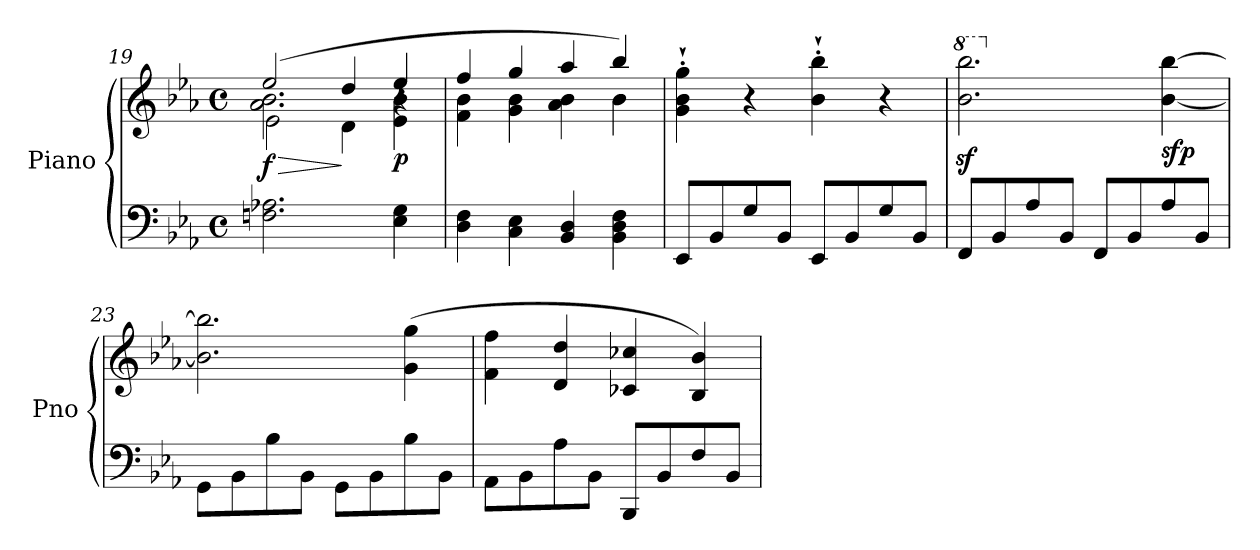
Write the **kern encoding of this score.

**kern	**kern	**dynam
*part1	*part1	*part1
*staff2	*staff1	*staff1/2
*I"Piano	*	*
*I'Pno	*	*
*clefF4	*clefG2	*
*k[b-e-a-]	*k[b-e-a-]	*
*M4/4	*M4/4	*
*met(c)	*met(c)	*
=19	=19	=19
!	!	!LO:HP:b
*	*^	*
*	*	*^	*
!	!	!	!	!LO:DY:n=1:b
2.Fn\ 2.A-X\	(>2ee-/	2.a-\ 2.b-\	2e-\	> f
.	4dd/	.	4d\	]
!	!	!	!	!LO:DY:n=2:b
4E-\ 4G\	4ee-/	4e-\ 4b-\	4r	p
*	*	*v	*v	*
=20	=20	=20	=20
4D\ 4F\	4ff/	4f\ 4b-\	.
4C\ 4E-\	4gg/	4g\ 4b-\	.
4BB-/ 4D/	4aa-/	4a-\ 4b-\	.
4BB-\ 4D\ 4F\	4bb-/)	4b-\	.
=21	=21	=21	=21
!	!	!	!LO:DY:b
*	*v	*v	*
8EE-/L	4g\'` 4b-\'` 4gg\'`	other-dynamics
8BB-/	.	.
8G/	4r	.
8BB-/J	.	.
8EE-/L	4b-\'` 4bb-\'`	.
8BB-/	.	.
8G/	4r	.
8BB-/J	.	.
!!LO:PB:g=z
=22	=22	=22
*	*8va	*
8FF/L	2.bb-\z< 2.bbb-\z<	.
8BB-/	.	.
8A-/	.	.
8BB-/J	.	.
8FF/L	.	.
8BB-/	.	.
*	*X8va	*
!	!	!LO:DY:b
8A-/	[4b-\ [4bb-\	sfp
8BB-/J	.	.
=23	=23	=23
8GG\L	2.b-\] 2.bb-\]	.
8BB-\	.	.
8B-\	.	.
8BB-\J	.	.
8GG\L	.	.
8BB-\	.	.
8B-\	(>4g\ 4gg\	.
8BB-\J	.	.
=24	=24	=24
8AA-\L	4f\ 4ff\	.
8BB-\	.	.
8A-\	4d/ 4dd/	.
8BB-\J	.	.
8BBB-/L	4c-X/ 4cc-X/	.
8BB-/	.	.
8F/	4B-/ 4b-/)	.
8BB-/J	.	.
=	=	=
*-	*-	*-
